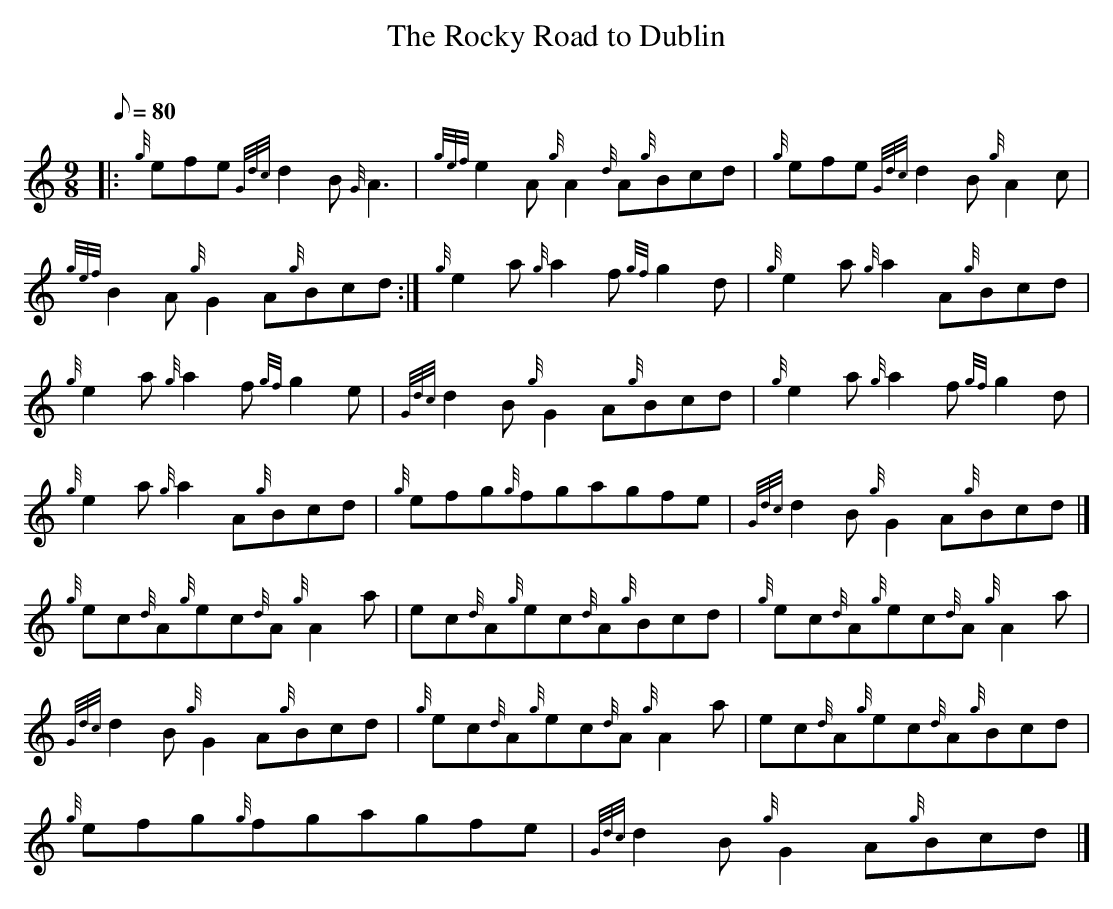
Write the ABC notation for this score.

X:1
T:The Rocky Road to Dublin
M:9/8
L:1/8
Q:80
C:
K:HP
|: {g}efe{Gdc}d2B{G}A3|
{gef}e2A{g}A2{d}A{g}Bcd|
{g}efe{Gdc}d2B{g}A2c|  !
{gef}B2A{g}G2A{g}Bcd:|
{g}e2a{g}a2f{gf}g2d|
{g}e2a{g}a2A{g}Bcd|  !
{g}e2a{g}a2f{gf}g2e|
{Gdc}d2B{g}G2A{g}Bcd|
{g}e2a{g}a2f{gf}g2d|  !
{g}e2a{g}a2A{g}Bcd|
{g}efg{g}fgagfe|
{Gdc}d2B{g}G2A{g}Bcd|]  !
{g}ec{d}A{g}ec{d}A{g}A2a|
ec{d}A{g}ec{d}A{g}Bcd|
{g}ec{d}A{g}ec{d}A{g}A2a|  !
{Gdc}d2B{g}G2A{g}Bcd|
{g}ec{d}A{g}ec{d}A{g}A2a|
ec{d}A{g}ec{d}A{g}Bcd|  !
{g}efg{g}fgagfe|
{Gdc}d2B{g}G2A{g}Bcd|]
